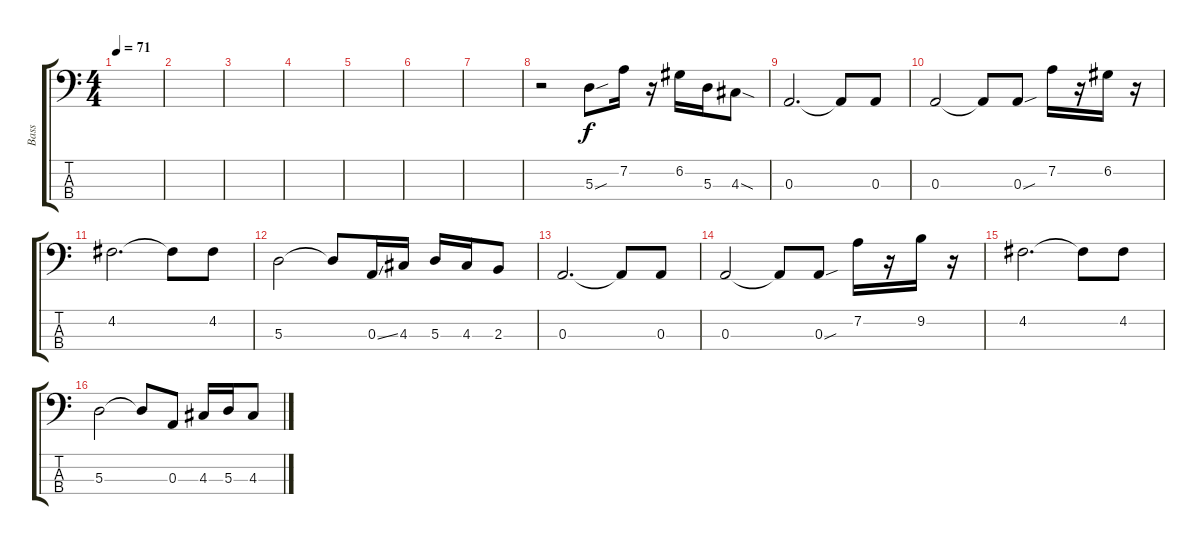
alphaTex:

\track ("Bass" "Bass") {instrument electricbassfinger}
\staff {score tabs}
\tuning (G2 D2 A1 E1) {hide}
\ts (4 4)
\tempo 71
\clef f4
\ks c
|
|
|
|
|
|
|
r.2 5.3{sou}.8 7.2.16 r.16 6.2.16 5.3.16 4.3{sod}.8 |
0.3.2{d} 0.3{t}.8 0.3.8 |
0.3.2 0.3{t}.8 0.3{sou}.8 7.2.16 r.16 6.2.16 r.16 |
4.2.2{d} 4.2{t}.8 4.2.8 |
5.3.2 5.3{t}.8 0.3{ss}.16 4.3.16 5.3.16 4.3.16 2.3.8 |
0.3.2{d} 0.3{t}.8 0.3.8 |
0.3.2 0.3{t}.8 0.3{sou}.8 7.2.16 r.16 9.2.16 r.16 |
4.2.2{d} 4.2{t}.8 4.2.8 |
5.3.2 5.3{t}.8 0.3.8 4.3.16 5.3.16 4.3.8
